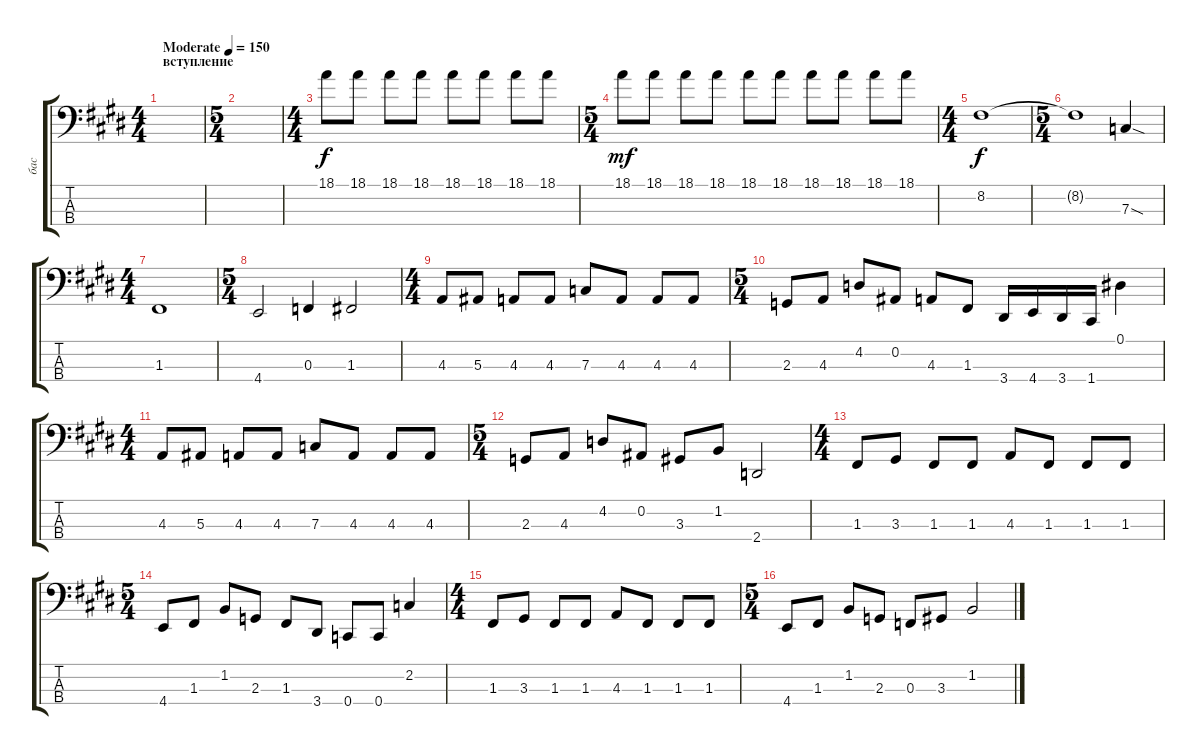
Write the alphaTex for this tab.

\track ("бас" "бас") {instrument electricbassfinger}
\staff {score tabs}
\tuning (Eb2 Bb1 F1 C1) {hide}
\ts (4 4)
\section ("" "вступление")
\tempo (150 "Moderate")
\clef f4
\ks c#minor
|
\ts (5 4)
|
\ts (4 4)
18.1.8 18.1.8 18.1.8 18.1.8 18.1.8 18.1.8 18.1.8 18.1.8 |
\ts (5 4)
18.1.8{dy mf} 18.1.8 18.1.8 18.1.8 18.1.8 18.1.8 18.1.8 18.1.8 18.1.8 18.1.8 |
\ts (4 4)
8.2.1{dy f} |
\ts (5 4)
8.2{t}.1 7.3{sod}.4 |
\ts (4 4)
1.3.1 |
\ts (5 4)
4.4.2 0.3.4 1.3.2 |
\ts (4 4)
4.3.8 5.3.8 4.3.8 4.3.8 7.3.8 4.3.8 4.3.8 4.3.8 |
\ts (5 4)
2.3.8 4.3.8 4.2.8 0.2.8 4.3.8 1.3.8 3.4.16 4.4.16 3.4.16 1.4.16 0.1.4 |
\ts (4 4)
4.3.8 5.3.8 4.3.8 4.3.8 7.3.8 4.3.8 4.3.8 4.3.8 |
\ts (5 4)
2.3.8 4.3.8 4.2.8 0.2.8 3.3.8 1.2.8 2.4.2 |
\ts (4 4)
1.3.8 3.3.8 1.3.8 1.3.8 4.3.8 1.3.8 1.3.8 1.3.8 |
\ts (5 4)
4.4.8 1.3.8 1.2.8 2.3.8 1.3.8 3.4.8 0.4.8 0.4.8 2.2.4 |
\ts (4 4)
1.3.8 3.3.8 1.3.8 1.3.8 4.3.8 1.3.8 1.3.8 1.3.8 |
\ts (5 4)
4.4.8 1.3.8 1.2.8 2.3.8 0.3.8 3.3.8 1.2.2
